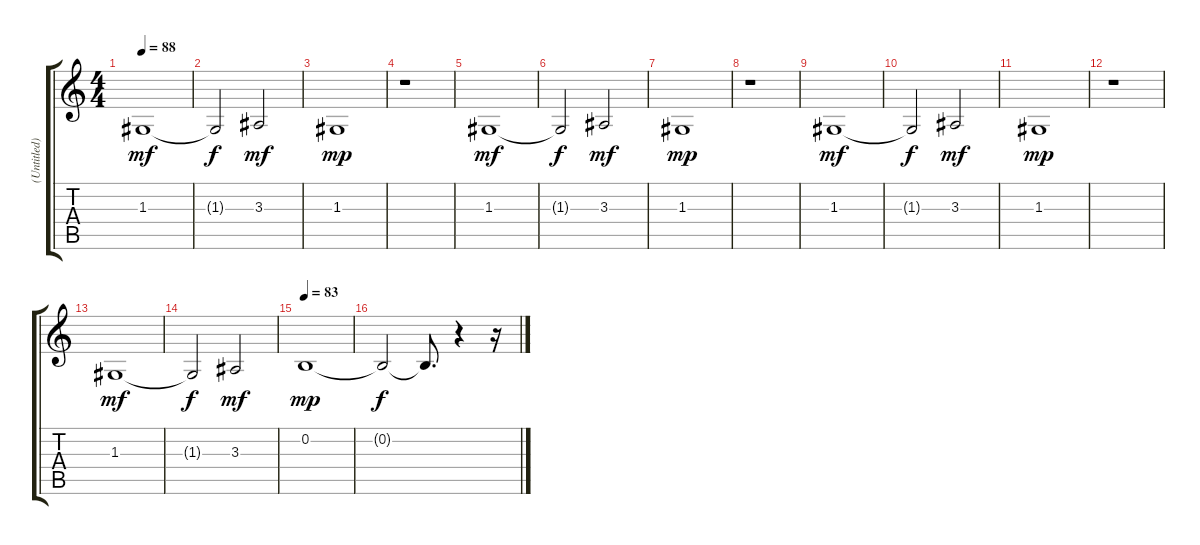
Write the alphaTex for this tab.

\track ("(Untitled)" "(Untitled)") {instrument tremolostrings}
\staff {score tabs}
\tuning (E4 B3 G3 D3 A2 E2) {hide}
\ts (4 4)
\tempo 88
\clef g2
\ks c
1.3.1{dy mf volume 9} |
1.3{t}.2{dy f} 3.3.2{dy mf volume 9} |
1.3.1{dy mp volume 9} |
r.1 |
1.3.1{dy mf volume 9} |
1.3{t}.2{dy f} 3.3.2{dy mf volume 9} |
1.3.1{dy mp volume 9} |
r.1 |
1.3.1{dy mf volume 9} |
1.3{t}.2{dy f} 3.3.2{dy mf volume 9} |
1.3.1{dy mp volume 9} |
r.1 |
1.3.1{dy mf volume 9} |
1.3{t}.2{dy f} 3.3.2{dy mf volume 9} |
\tempo 83
0.2.1{dy mp} |
0.2{t}.2{dy f} 0.2{t}.8{d} r.4 r.16
